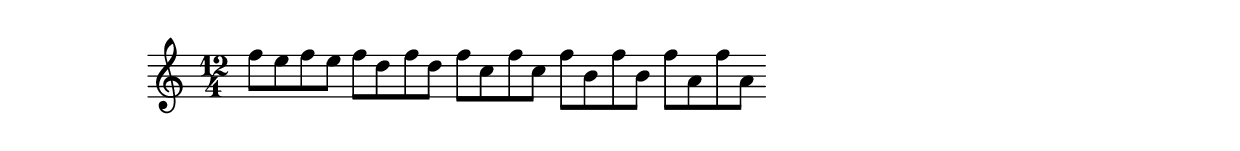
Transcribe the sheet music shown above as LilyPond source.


\version "2.1.22"
\header {
	texidoc = "For juxtaposed chords with the same direction, a
slight optical correction is used. It is constant, and only works if
two chords have no common head-positions range."
}

\score { \notes \relative c'' {
\stemDown
\time 12/4
  f8[
      e f e]  f[ d f d]  f[ c f c]  f[ b, f' b,]  f'[ a, f' a,]
}
\paper { raggedright = ##t}
}

